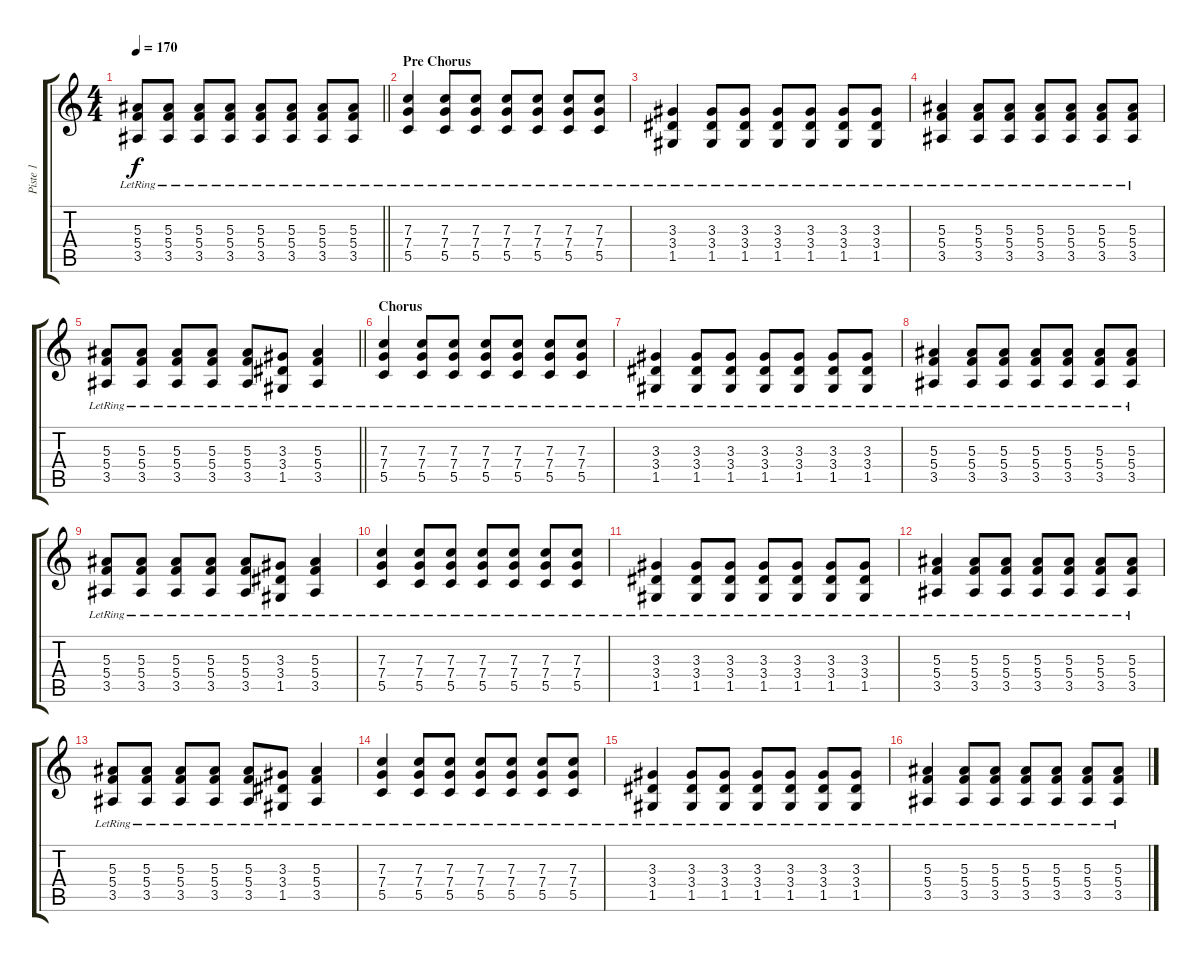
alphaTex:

\track ("Piste 1" "Piste 1") {instrument acousticguitarsteel}
\staff {score tabs}
\tuning (D4 A3 F3 C3 G2 C2) {hide}
\ts (4 4)
\tempo 170
\clef g2
\barLineRight lightlight
\ks c
(5.3{lr} 5.4{lr} 3.5{lr}).8{dy f} (5.3{lr} 5.4{lr} 3.5{lr}).8 (5.3{lr} 5.4{lr} 3.5{lr}).8 (5.3{lr} 5.4{lr} 3.5{lr}).8 (5.3{lr} 5.4{lr} 3.5{lr}).8 (5.3{lr} 5.4{lr} 3.5{lr}).8 (5.3{lr} 5.4{lr} 3.5{lr}).8 (5.3{lr} 5.4{lr} 3.5{lr}).8 |
\section ("" "Pre Chorus")
(7.3{lr} 7.4{lr} 5.5{lr}).4 (7.3{lr} 7.4{lr} 5.5{lr}).8 (7.3{lr} 7.4{lr} 5.5{lr}).8 (7.3{lr} 7.4{lr} 5.5{lr}).8 (7.3{lr} 7.4{lr} 5.5{lr}).8 (7.3{lr} 7.4{lr} 5.5{lr}).8 (7.3{lr} 7.4{lr} 5.5{lr}).8 |
(3.3{lr} 3.4{lr} 1.5{lr}).4 (3.3{lr} 3.4{lr} 1.5{lr}).8 (3.3{lr} 3.4{lr} 1.5{lr}).8 (3.3{lr} 3.4{lr} 1.5{lr}).8 (3.3{lr} 3.4{lr} 1.5{lr}).8 (3.3{lr} 3.4{lr} 1.5{lr}).8 (3.3{lr} 3.4{lr} 1.5{lr}).8 |
(5.3{lr} 5.4{lr} 3.5{lr}).4 (5.3{lr} 5.4{lr} 3.5{lr}).8 (5.3{lr} 5.4{lr} 3.5{lr}).8 (5.3{lr} 5.4{lr} 3.5{lr}).8 (5.3{lr} 5.4{lr} 3.5{lr}).8 (5.3{lr} 5.4{lr} 3.5{lr}).8 (5.3{lr} 5.4{lr} 3.5{lr}).8 |
\barLineRight lightlight
(5.3{lr} 5.4{lr} 3.5{lr}).8 (5.3{lr} 5.4{lr} 3.5{lr}).8 (5.3{lr} 5.4{lr} 3.5{lr}).8 (5.3{lr} 5.4 3.5).8 (5.3{lr} 5.4{lr} 3.5{lr}).8 (3.3{lr} 3.4{lr} 1.5{lr}).8 (5.3{lr} 5.4{lr} 3.5{lr}).4 |
\section ("" "Chorus")
(7.3{lr} 7.4{lr} 5.5{lr}).4 (7.3{lr} 7.4{lr} 5.5{lr}).8 (7.3{lr} 7.4{lr} 5.5{lr}).8 (7.3{lr} 7.4{lr} 5.5{lr}).8 (7.3{lr} 7.4{lr} 5.5{lr}).8 (7.3{lr} 7.4{lr} 5.5{lr}).8 (7.3{lr} 7.4{lr} 5.5{lr}).8 |
(3.3{lr} 3.4{lr} 1.5{lr}).4 (3.3{lr} 3.4{lr} 1.5{lr}).8 (3.3{lr} 3.4{lr} 1.5{lr}).8 (3.3{lr} 3.4{lr} 1.5{lr}).8 (3.3{lr} 3.4{lr} 1.5{lr}).8 (3.3{lr} 3.4{lr} 1.5{lr}).8 (3.3{lr} 3.4{lr} 1.5{lr}).8 |
(5.3{lr} 5.4{lr} 3.5{lr}).4 (5.3{lr} 5.4{lr} 3.5{lr}).8 (5.3{lr} 5.4{lr} 3.5{lr}).8 (5.3{lr} 5.4{lr} 3.5{lr}).8 (5.3{lr} 5.4{lr} 3.5{lr}).8 (5.3{lr} 5.4{lr} 3.5{lr}).8 (5.3{lr} 5.4{lr} 3.5{lr}).8 |
(5.3{lr} 5.4{lr} 3.5{lr}).8 (5.3{lr} 5.4{lr} 3.5{lr}).8 (5.3{lr} 5.4{lr} 3.5{lr}).8 (5.3{lr} 5.4 3.5).8 (5.3{lr} 5.4{lr} 3.5{lr}).8 (3.3{lr} 3.4{lr} 1.5{lr}).8 (5.3{lr} 5.4{lr} 3.5{lr}).4 |
(7.3{lr} 7.4{lr} 5.5{lr}).4 (7.3{lr} 7.4{lr} 5.5{lr}).8 (7.3{lr} 7.4{lr} 5.5{lr}).8 (7.3{lr} 7.4{lr} 5.5{lr}).8 (7.3{lr} 7.4{lr} 5.5{lr}).8 (7.3{lr} 7.4{lr} 5.5{lr}).8 (7.3{lr} 7.4{lr} 5.5{lr}).8 |
(3.3{lr} 3.4{lr} 1.5{lr}).4 (3.3{lr} 3.4{lr} 1.5{lr}).8 (3.3{lr} 3.4{lr} 1.5{lr}).8 (3.3{lr} 3.4{lr} 1.5{lr}).8 (3.3{lr} 3.4{lr} 1.5{lr}).8 (3.3{lr} 3.4{lr} 1.5{lr}).8 (3.3{lr} 3.4{lr} 1.5{lr}).8 |
(5.3{lr} 5.4{lr} 3.5{lr}).4 (5.3{lr} 5.4{lr} 3.5{lr}).8 (5.3{lr} 5.4{lr} 3.5{lr}).8 (5.3{lr} 5.4{lr} 3.5{lr}).8 (5.3{lr} 5.4{lr} 3.5{lr}).8 (5.3{lr} 5.4{lr} 3.5{lr}).8 (5.3{lr} 5.4{lr} 3.5{lr}).8 |
(5.3{lr} 5.4{lr} 3.5{lr}).8 (5.3{lr} 5.4{lr} 3.5{lr}).8 (5.3{lr} 5.4{lr} 3.5{lr}).8 (5.3{lr} 5.4 3.5).8 (5.3{lr} 5.4{lr} 3.5{lr}).8 (3.3{lr} 3.4{lr} 1.5{lr}).8 (5.3{lr} 5.4{lr} 3.5{lr}).4 |
(7.3{lr} 7.4{lr} 5.5{lr}).4 (7.3{lr} 7.4{lr} 5.5{lr}).8 (7.3{lr} 7.4{lr} 5.5{lr}).8 (7.3{lr} 7.4{lr} 5.5{lr}).8 (7.3{lr} 7.4{lr} 5.5{lr}).8 (7.3{lr} 7.4{lr} 5.5{lr}).8 (7.3{lr} 7.4{lr} 5.5{lr}).8 |
(3.3{lr} 3.4{lr} 1.5{lr}).4 (3.3{lr} 3.4{lr} 1.5{lr}).8 (3.3{lr} 3.4{lr} 1.5{lr}).8 (3.3{lr} 3.4{lr} 1.5{lr}).8 (3.3{lr} 3.4{lr} 1.5{lr}).8 (3.3{lr} 3.4{lr} 1.5{lr}).8 (3.3{lr} 3.4{lr} 1.5{lr}).8 |
(5.3{lr} 5.4{lr} 3.5{lr}).4 (5.3{lr} 5.4{lr} 3.5{lr}).8 (5.3{lr} 5.4{lr} 3.5{lr}).8 (5.3{lr} 5.4{lr} 3.5{lr}).8 (5.3{lr} 5.4{lr} 3.5{lr}).8 (5.3{lr} 5.4{lr} 3.5{lr}).8 (5.3{lr} 5.4{lr} 3.5{lr}).8
